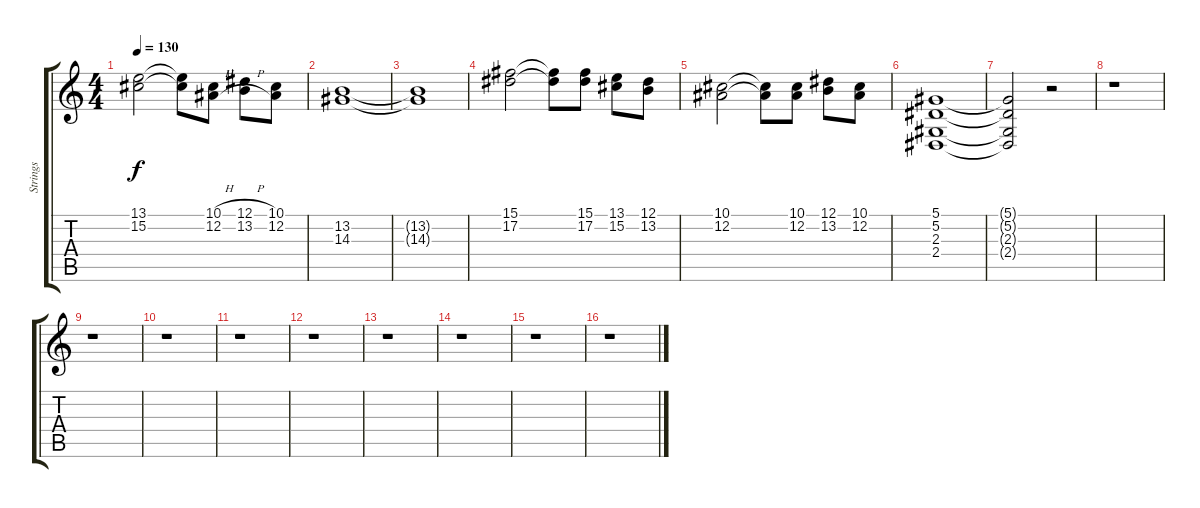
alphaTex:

\track ("Strings" "Strings") {instrument stringensemble1}
\staff {score tabs}
\tuning (Eb4 Bb3 Gb3 Db3 Ab2 Eb2) {hide}
\ts (4 4)
\tempo 130
\clef g2
\ks c
(13.1 15.2).2{dy f} (13.1{t} 15.2{t}).8 (10.1{h} 12.2{h}).8 (12.1{h} 13.2{h}).8 (10.1 12.2).8 |
(13.2 14.3).1 |
(13.2{t} 14.3{t}).1 |
(15.1 17.2).2 (15.1{t} 17.2{t}).8 (15.1 17.2).8 (13.1 15.2).8 (12.1 13.2).8 |
(10.1 12.2).2 (10.1{t} 12.2{t}).8 (10.1 12.2).8 (12.1 13.2).8 (10.1 12.2).8 |
(5.1 5.2 2.3 2.4).1 |
(5.1{t} 5.2{t} 2.3{t} 2.4{t}).2 r.2 |
r.1 |
r.1 |
r.1 |
r.1 |
r.1 |
r.1 |
r.1 |
r.1 |
r.1
